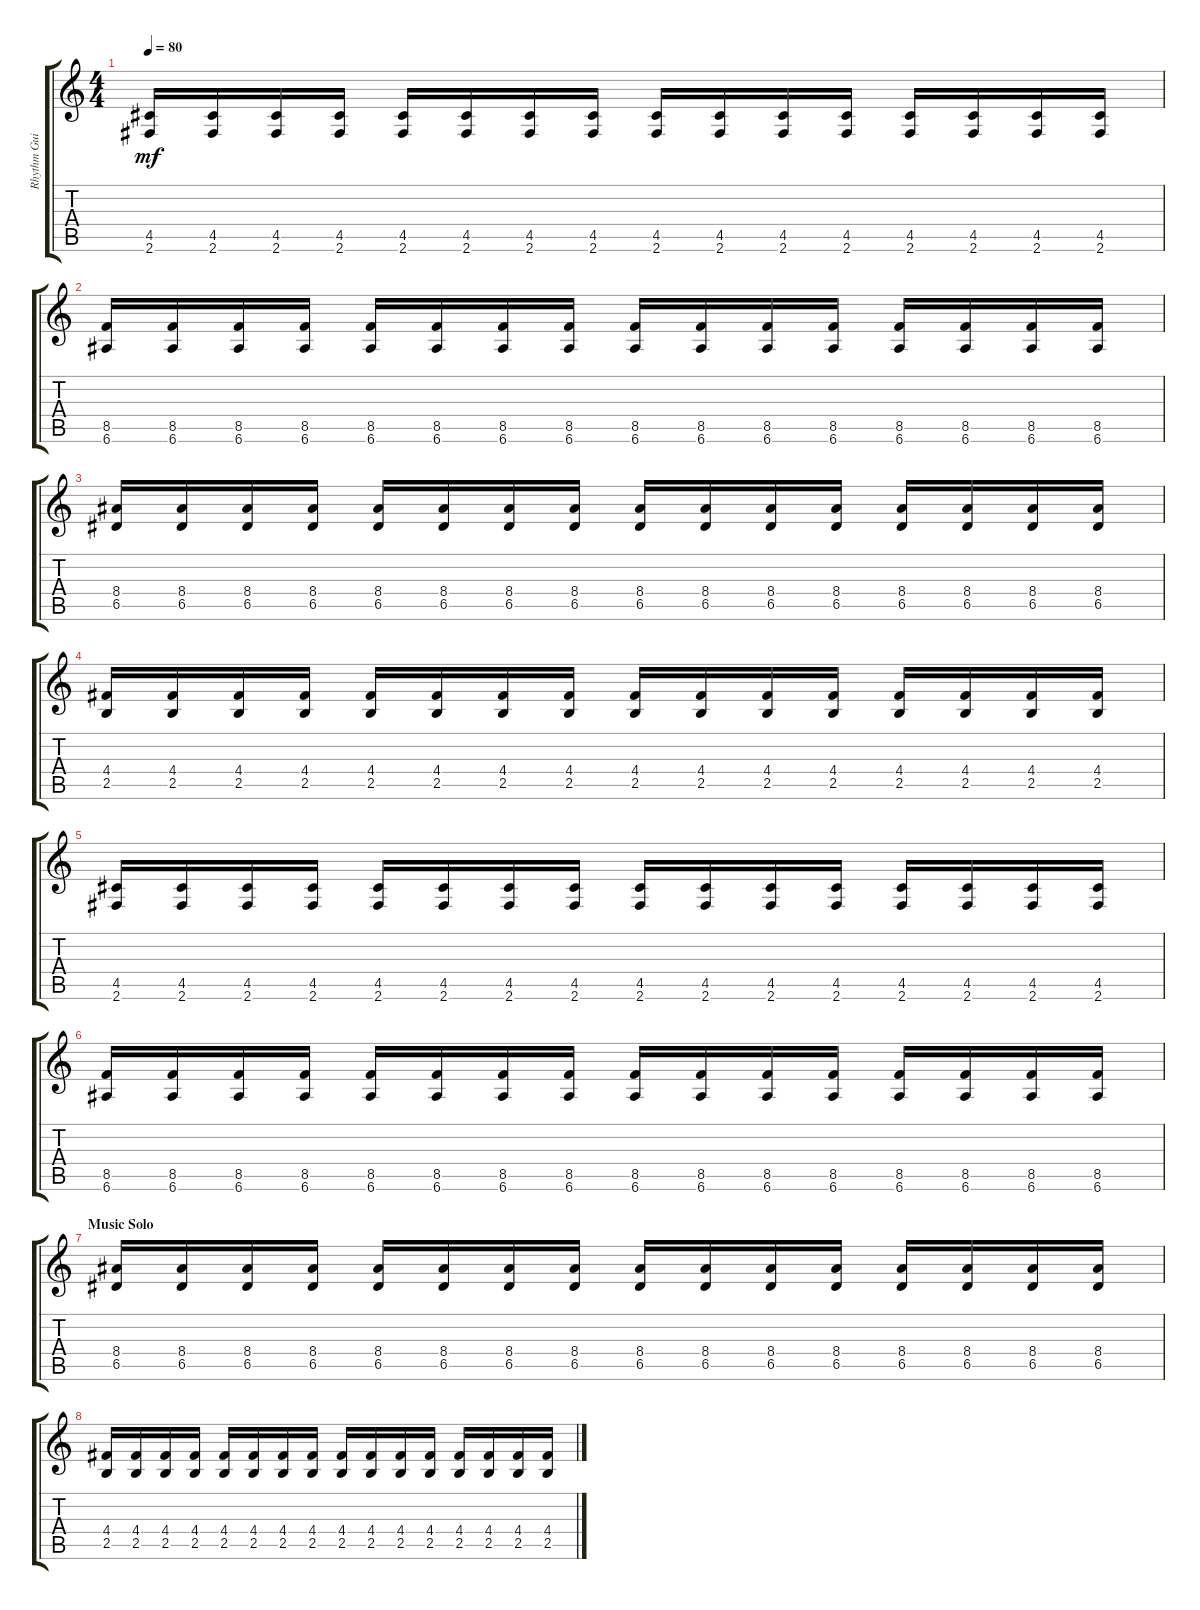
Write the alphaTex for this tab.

\track ("Rhythm Guitar" "Rhythm Gui") {instrument overdrivenguitar}
\staff {score tabs}
\tuning (E4 B3 G3 D3 A2 E2) {hide}
\ts (4 4)
\tempo 80
\clef g2
\ks c
(4.5 2.6).16{dy mf} (4.5 2.6).16 (4.5 2.6).16 (4.5 2.6).16 (4.5 2.6).16 (4.5 2.6).16 (4.5 2.6).16 (4.5 2.6).16 (4.5 2.6).16 (4.5 2.6).16 (4.5 2.6).16 (4.5 2.6).16 (4.5 2.6).16 (4.5 2.6).16 (4.5 2.6).16 (4.5 2.6).16 |
(8.5 6.6).16 (8.5 6.6).16 (8.5 6.6).16 (8.5 6.6).16 (8.5 6.6).16 (8.5 6.6).16 (8.5 6.6).16 (8.5 6.6).16 (8.5 6.6).16 (8.5 6.6).16 (8.5 6.6).16 (8.5 6.6).16 (8.5 6.6).16 (8.5 6.6).16 (8.5 6.6).16 (8.5 6.6).16 |
(8.4 6.5).16 (8.4 6.5).16 (8.4 6.5).16 (8.4 6.5).16 (8.4 6.5).16 (8.4 6.5).16 (8.4 6.5).16 (8.4 6.5).16 (8.4 6.5).16 (8.4 6.5).16 (8.4 6.5).16 (8.4 6.5).16 (8.4 6.5).16 (8.4 6.5).16 (8.4 6.5).16 (8.4 6.5).16 |
(4.4 2.5).16 (4.4 2.5).16 (4.4 2.5).16 (4.4 2.5).16 (4.4 2.5).16 (4.4 2.5).16 (4.4 2.5).16 (4.4 2.5).16 (4.4 2.5).16 (4.4 2.5).16 (4.4 2.5).16 (4.4 2.5).16 (4.4 2.5).16 (4.4 2.5).16 (4.4 2.5).16 (4.4 2.5).16 |
(4.5 2.6).16 (4.5 2.6).16 (4.5 2.6).16 (4.5 2.6).16 (4.5 2.6).16 (4.5 2.6).16 (4.5 2.6).16 (4.5 2.6).16 (4.5 2.6).16 (4.5 2.6).16 (4.5 2.6).16 (4.5 2.6).16 (4.5 2.6).16 (4.5 2.6).16 (4.5 2.6).16 (4.5 2.6).16 |
(8.5 6.6).16 (8.5 6.6).16 (8.5 6.6).16 (8.5 6.6).16 (8.5 6.6).16 (8.5 6.6).16 (8.5 6.6).16 (8.5 6.6).16 (8.5 6.6).16 (8.5 6.6).16 (8.5 6.6).16 (8.5 6.6).16 (8.5 6.6).16 (8.5 6.6).16 (8.5 6.6).16 (8.5 6.6).16 |
\section ("" "Music Solo")
(8.4 6.5).16 (8.4 6.5).16 (8.4 6.5).16 (8.4 6.5).16 (8.4 6.5).16 (8.4 6.5).16 (8.4 6.5).16 (8.4 6.5).16 (8.4 6.5).16 (8.4 6.5).16 (8.4 6.5).16 (8.4 6.5).16 (8.4 6.5).16 (8.4 6.5).16 (8.4 6.5).16 (8.4 6.5).16 |
(4.4 2.5).16 (4.4 2.5).16 (4.4 2.5).16 (4.4 2.5).16 (4.4 2.5).16 (4.4 2.5).16 (4.4 2.5).16 (4.4 2.5).16 (4.4 2.5).16 (4.4 2.5).16 (4.4 2.5).16 (4.4 2.5).16 (4.4 2.5).16 (4.4 2.5).16 (4.4 2.5).16 (4.4 2.5).16
